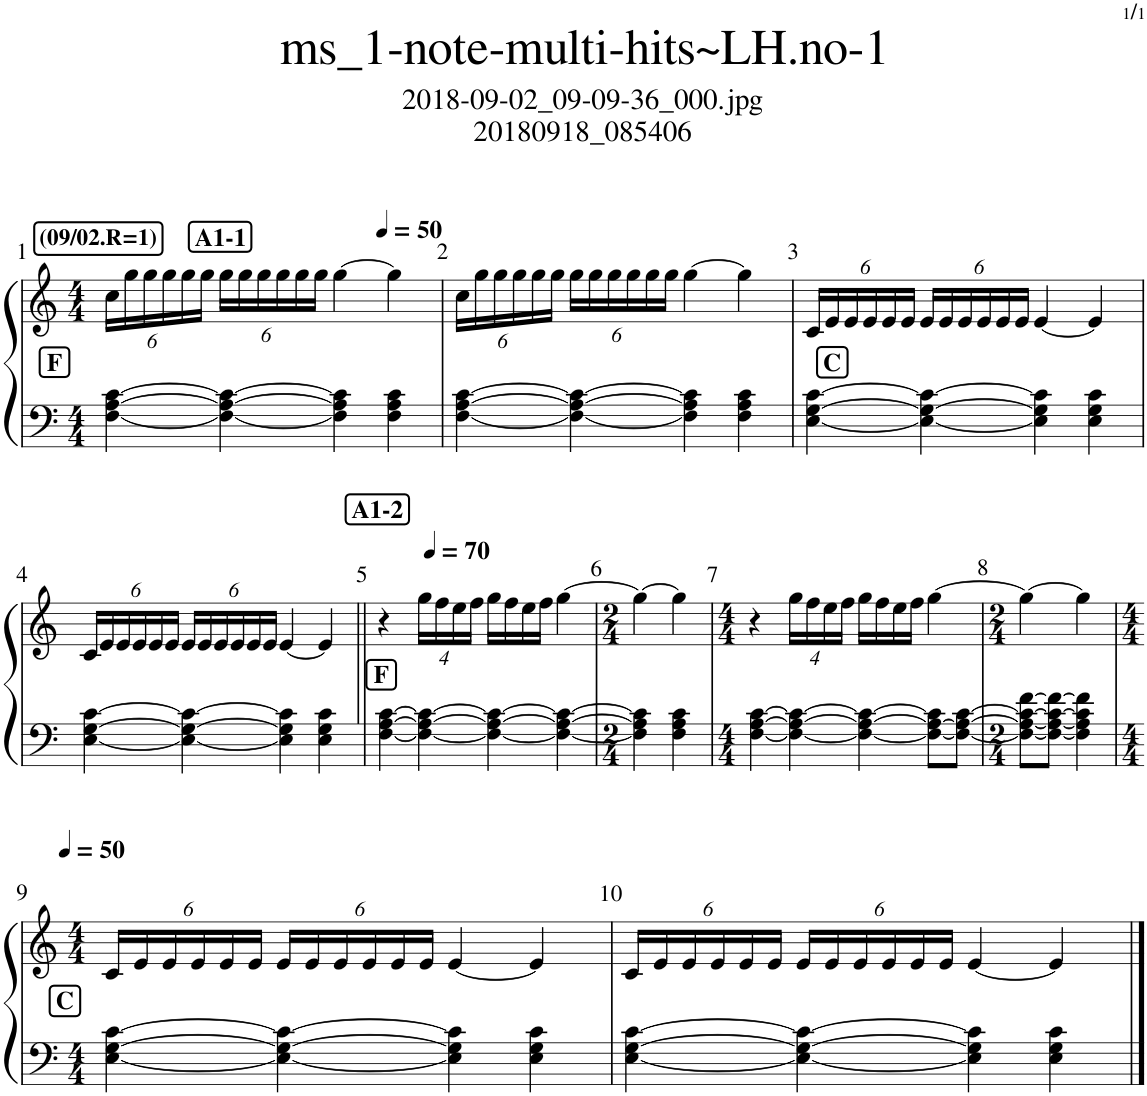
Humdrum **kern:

**kern	**kern
*part1	*part1
*staff2	*staff1
*I"ピアノ	*
*clefF4	*clefG2
*k[]	*k[]
*M4/4	*M4/4
*MM50	*MM50
*	*Xbrackettup
!!LO:REH:place=s1:b:B:cj:fs=12:t=F
!!LO:REH:place=s1:a:B:cj:fs=12:t=A1-1
!!LO:REH:place=s1:a:B:cj:fs=11:t=(09/02.R=1)
=1	=1
[4F\ [4A\ [4c\	24cc\LL
.	24gg\
.	24gg\
.	24gg\
.	24gg\
.	24gg\JJ
4F\_ 4A\_ 4c\_	24gg\LL
.	24gg\
.	24gg\
.	24gg\
.	24gg\
.	24gg\JJ
4F\] 4A\] 4c\]	[4gg\
4F\ 4A\ 4c\	4gg\]
=2	=2
[4F\ [4A\ [4c\	24cc\LL
.	24gg\
.	24gg\
.	24gg\
.	24gg\
.	24gg\JJ
4F\_ 4A\_ 4c\_	24gg\LL
.	24gg\
.	24gg\
.	24gg\
.	24gg\
.	24gg\JJ
4F\] 4A\] 4c\]	[4gg\
4F\ 4A\ 4c\	4gg\]
!!LO:REH:place=s1:b:B:cj:fs=12:t=C
=3	=3
[4E\ [4G\ [4c\	24c/LL
.	24e/
.	24e/
.	24e/
.	24e/
.	24e/JJ
4E\_ 4G\_ 4c\_	24e/LL
.	24e/
.	24e/
.	24e/
.	24e/
.	24e/JJ
4E\] 4G\] 4c\]	[4e/
4E\ 4G\ 4c\	4e/]
!!LO:LB:g=z
=4	=4
[4E\ [4G\ [4c\	24c/LL
.	24e/
.	24e/
.	24e/
.	24e/
.	24e/JJ
4E\_ 4G\_ 4c\_	24e/LL
.	24e/
.	24e/
.	24e/
.	24e/
.	24e/JJ
4E\] 4G\] 4c\]	[4e/
4E\ 4G\ 4c\	4e/]
=5||	=5||
!!LO:REH:place=s1:b:B:cj:fs=12:t=F
!!LO:REH:place=s1:a:B:cj:fs=12:t=A1-2
*	*MM70
[4F\ [4A\ [4c\	4r
4F\_ 4A\_ 4c\_	16gg\LL
.	16ff\
.	16ee\
.	16ff\JJ
4F\_ 4A\_ 4c\_	16gg\LL
.	16ff\
.	16ee\
.	16ff\JJ
4F\_ 4A\_ 4c\_	[4gg\
=6	=6
*M2/4	*M2/4
4F\] 4A\] 4c\]	4gg\_
4F\ 4A\ 4c\	4gg\]
=7	=7
*M4/4	*M4/4
[4F\ [4A\ [4c\	4r
4F\_ 4A\_ 4c\_	16gg\LL
.	16ff\
.	16ee\
.	16ff\JJ
4F\_ 4A\_ 4c\_	16gg\LL
.	16ff\
.	16ee\
.	16ff\JJ
8F\_ 8A\_ 8c\]L	[4gg\
8F\_ 8A\_ [8c\J	.
=8	=8
*M2/4	*M2/4
8F\_ 8A\_ 8c\_ [8f\L	4gg\_
8F\_ 8A\_ 8c\_ 8f\_J	.
4F\] 4A\] 4c\] 4f\]	4gg\]
!!LO:LB:g=z
=9	=9
!!LO:REH:place=s1:b:B:cj:fs=12:t=C
*M4/4	*M4/4
*	*MM50
[4E\ [4G\ [4c\	24c/LL
.	24e/
.	24e/
.	24e/
.	24e/
.	24e/JJ
4E\_ 4G\_ 4c\_	24e/LL
.	24e/
.	24e/
.	24e/
.	24e/
.	24e/JJ
4E\] 4G\] 4c\]	[4e/
4E\ 4G\ 4c\	4e/]
=10	=10
[4E\ [4G\ [4c\	24c/LL
.	24e/
.	24e/
.	24e/
.	24e/
.	24e/JJ
4E\_ 4G\_ 4c\_	24e/LL
.	24e/
.	24e/
.	24e/
.	24e/
.	24e/JJ
4E\] 4G\] 4c\]	[4e/
4E\ 4G\ 4c\	4e/]
==	==
*-	*-
